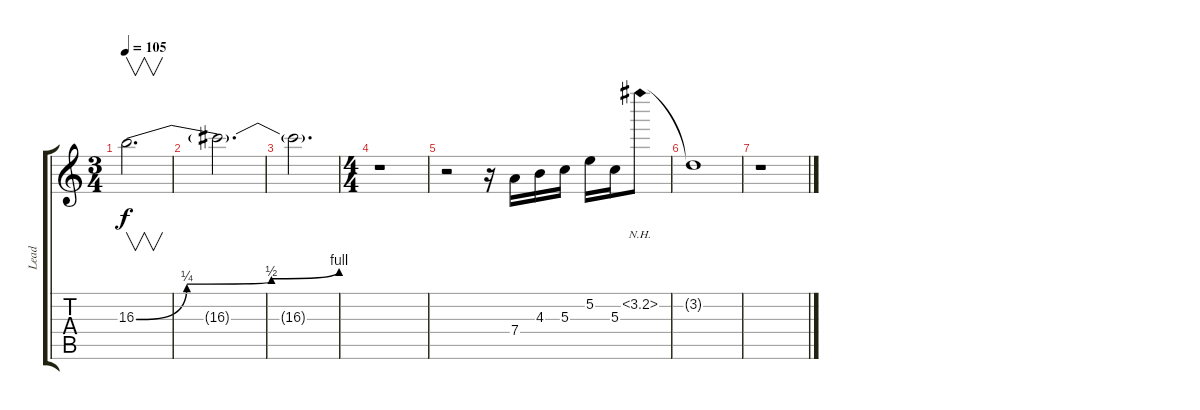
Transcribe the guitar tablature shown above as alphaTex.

\track ("Lead" "Lead") {instrument distortionguitar}
\staff {score tabs}
\tuning (E4 B3 G3 D3 A2 E2) {hide}
\ts (3 4)
\tempo 105
\clef g2
\ks c
16.3{be (custom 0 0 15 1 40 2 60 4) t}.2{v d dy f} |
16.3{t}.2{d} |
16.3{t}.2{d} |
\ts (4 4)
r.1 |
r.2 r.16 7.4.16 4.3.16 5.3.16 5.2.16 5.3.16 3.2{nh}.8 |
3.2{t}.1 |
r.1
